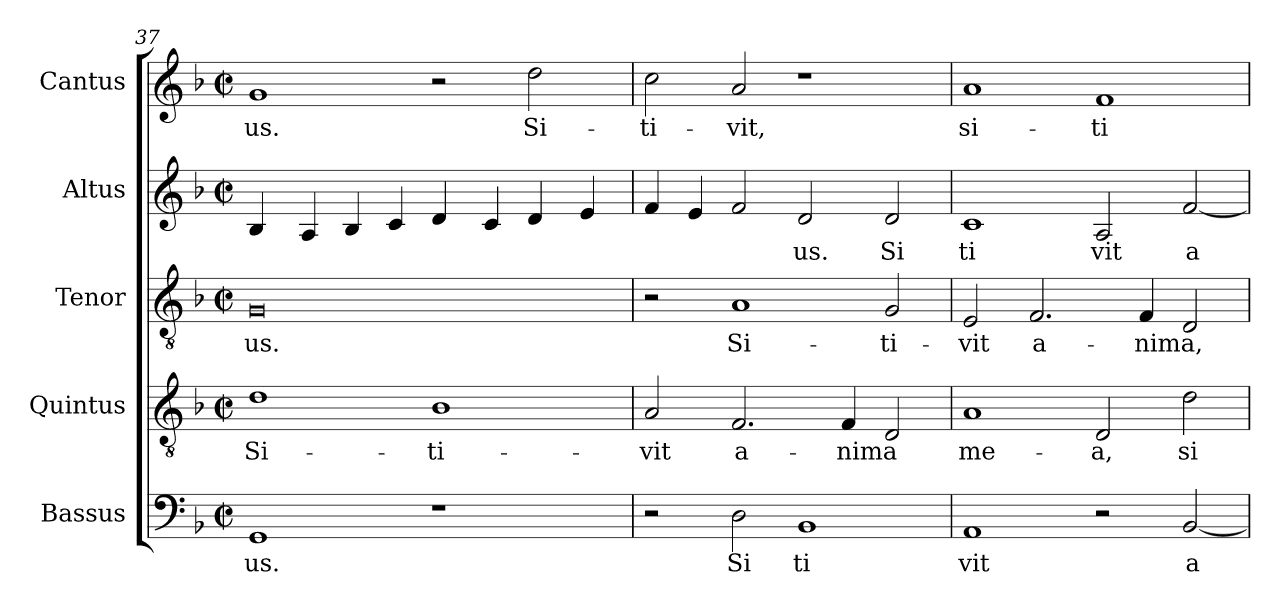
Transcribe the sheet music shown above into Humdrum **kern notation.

**kern	**text	**kern	**text	**kern	**text	**kern	**text	**kern	**text
*part5	*part5	*part4	*part4	*part3	*part3	*part2	*part2	*part1	*part1
*staff5	*staff5	*staff4	*staff4	*staff3	*staff3	*staff2	*staff2	*staff1	*staff1
*I"Bassus	*	*I"Quintus	*	*I"Tenor	*	*I"Altus	*	*I"Cantus	*
!!LO:PB:g=z
*clefF4	*	*clefGv2	*	*clefGv2	*	*clefG2	*	*clefG2	*
*k[b-]	*	*k[b-]	*	*k[b-]	*	*k[b-]	*	*k[b-]	*
*F:	*	*F:	*	*F:	*	*F:	*	*F:	*
*M2/2	*	*M2/2	*	*M2/2	*	*M2/2	*	*M2/2	*
*met(c|)	*	*met(c|)	*	*met(c|)	*	*met(c|)	*	*met(c|)	*
=37	=37	=37	=37	=37	=37	=37	=37	=37	=37
!	!LO:LY:b:cj	!	!LO:LY:b:cj	!	!LO:LY:b:cj	!	!	!	!LO:LY:b:cj
*	*	*	*	*^	*	*	*	*	*
1GG	us.	1d	Si-	0G	8..ryy	us.	4B-/	.	1g	-us.
.	.	.	.	.	1ryy	.	.	.	.	.
.	.	.	.	.	.	.	4A/	.	.	.
.	.	.	.	.	.	.	4B-/	.	.	.
.	.	.	.	.	.	.	4c/	.	.	.
!	!	!	!LO:LY:b:cj	!	!	!	!	!	!	!
1r	.	1B-	-ti-	.	.	.	4d/	.	2r	.
.	.	.	.	.	2ryy	.	.	.	.	.
.	.	.	.	.	.	.	4c/	.	.	.
!	!	!	!	!	!	!	!	!	!	!LO:LY:b:cj
.	.	.	.	.	.	.	4d/	.	2dd\	Si-
.	.	.	.	.	4ryy	.	.	.	.	.
.	.	.	.	.	.	.	4e/	.	.	.
.	.	.	.	.	32ryy	.	.	.	.	.
=38	=38	=38	=38	=38	=38	=38	=38	=38	=38	=38
!	!	!	!LO:LY:b:cj	!	!	!	!	!	!	!LO:LY:b:cj
*	*	*	*	*v	*v	*	*	*	*	*
2r	.	2A/	-vit	2r	.	4f/	.	2cc\	-ti-
.	.	.	.	.	.	4e/	.	.	.
!	!LO:LY:b:cj	!	!LO:LY:b:cj	!	!LO:LY:b:cj	!	!	!	!LO:LY:b:cj
2D\	Si	2.F/	a-	1A	Si-	2f/	.	2a/	-vit,
!	!LO:LY:b:cj	!	!	!	!	!	!LO:LY:b:cj	!	!
1BB-	ti	.	.	.	.	2d/	-us.	1r	.
!	!	!	!LO:LY:b	!	!	!	!	!	!
.	.	4F/	-nima	.	.	.	.	.	.
!	!	!	!	!	!LO:LY:b:cj	!	!LO:LY:b:cj	!	!
.	.	2D/	.	2G/	-ti-	2d/	Si	.	.
=39	=39	=39	=39	=39	=39	=39	=39	=39	=39
!	!LO:LY:b:cj	!	!LO:LY:b:cj	!	!LO:LY:b:cj	!	!LO:LY:b:cj	!	!LO:LY:b:cj
1AA	vit	1A	me-	2E/	-vit	1c	ti	1a	si-
!	!	!	!	!	!LO:LY:b:cj	!	!	!	!
.	.	.	.	2.F/	a-	.	.	.	.
!	!	!	!LO:LY:b:cj	!	!	!	!LO:LY:b:cj	!	!LO:LY:b:cj
2r	.	2D/	-a,	.	.	2A/	vit	1f	-ti-
!	!	!	!	!	!LO:LY:b	!	!	!	!
.	.	.	.	4F/	-nima,	.	.	.	.
!	!LO:LY:b:cj	!	!LO:LY:b:cj	!	!	!	!LO:LY:b:cj	!	!
[<2BB-/	a	2d\	si-	2D/	.	[<2f/	a	.	.
=	=	=	=	=	=	=	=	=	=
*-	*-	*-	*-	*-	*-	*-	*-	*-	*-
